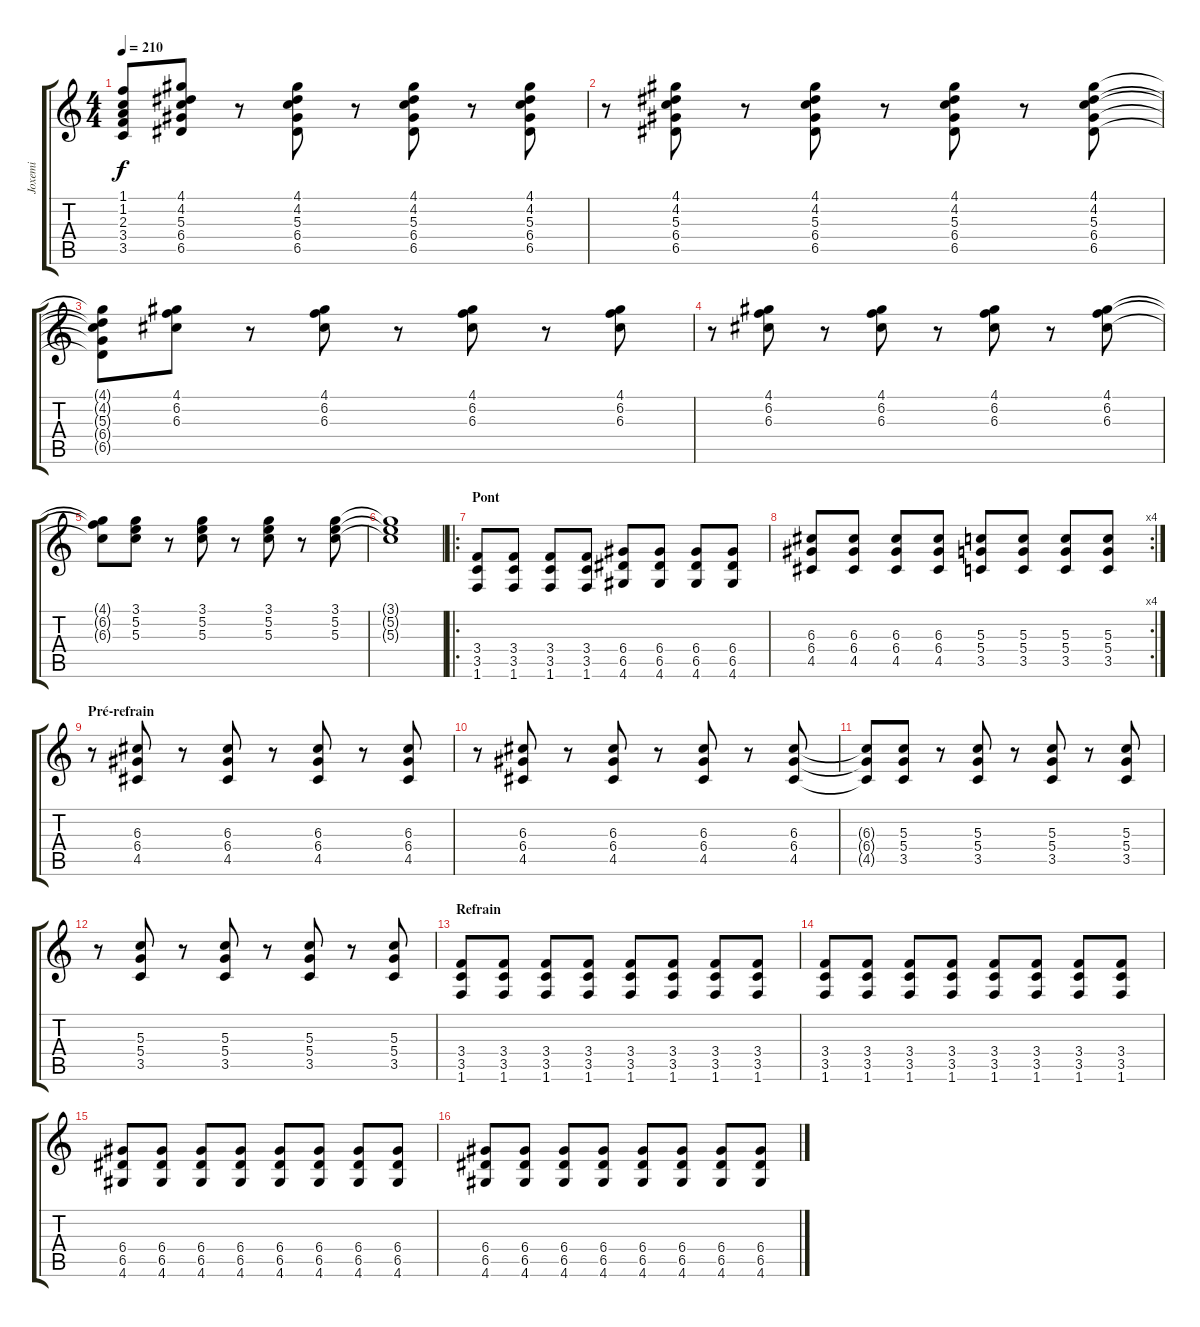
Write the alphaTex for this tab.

\track ("Joxemi" "Joxemi") {instrument distortionguitar}
\staff {score tabs}
\tuning (E4 B3 G3 D3 A2 E2) {hide}
\ts (4 4)
\tempo 210
\clef g2
\ks c
(1.1{t} 1.2{t} 2.3{t} 3.4{t} 3.5{t}).8{dy f} (4.1 4.2 5.3 6.4 6.5).8 r.8 (4.1 4.2 5.3 6.4 6.5).8 r.8 (4.1 4.2 5.3 6.4 6.5).8 r.8 (4.1 4.2 5.3 6.4 6.5).8 |
r.8 (4.1 4.2 5.3 6.4 6.5).8 r.8 (4.1 4.2 5.3 6.4 6.5).8 r.8 (4.1 4.2 5.3 6.4 6.5).8 r.8 (4.1 4.2 5.3 6.4 6.5).8 |
(4.1{t} 4.2{t} 5.3{t} 6.4{t} 6.5{t}).8 (4.1 6.2 6.3).8 r.8 (4.1 6.2 6.3).8 r.8 (4.1 6.2 6.3).8 r.8 (4.1 6.2 6.3).8 |
r.8 (4.1 6.2 6.3).8 r.8 (4.1 6.2 6.3).8 r.8 (4.1 6.2 6.3).8 r.8 (4.1 6.2 6.3).8 |
(4.1{t} 6.2{t} 6.3{t}).8 (3.1 5.2 5.3).8 r.8 (3.1 5.2 5.3).8 r.8 (3.1 5.2 5.3).8 r.8 (3.1 5.2 5.3).8 |
(3.1{t} 5.2{t} 5.3{t}).1 |
\ro
\section ("" "Pont")
(3.4 3.5 1.6).8{instrument distortionguitar} (3.4 3.5 1.6).8 (3.4 3.5 1.6).8 (3.4 3.5 1.6).8 (6.4 6.5 4.6).8 (6.4 6.5 4.6).8 (6.4 6.5 4.6).8 (6.4 6.5 4.6).8 |
\rc 4
(6.3 6.4 4.5).8 (6.3 6.4 4.5).8 (6.3 6.4 4.5).8 (6.3 6.4 4.5).8 (5.3 5.4 3.5).8 (5.3 5.4 3.5).8 (5.3 5.4 3.5).8 (5.3 5.4 3.5).8 |
\section ("" "Pré-refrain")
r.8{instrument overdrivenguitar} (6.3 6.4 4.5).8 r.8 (6.3 6.4 4.5).8 r.8 (6.3 6.4 4.5).8 r.8 (6.3 6.4 4.5).8 |
r.8 (6.3 6.4 4.5).8 r.8 (6.3 6.4 4.5).8 r.8 (6.3 6.4 4.5).8 r.8 (6.3 6.4 4.5).8 |
(6.3{t} 6.4{t} 4.5{t}).8 (5.3 5.4 3.5).8 r.8 (5.3 5.4 3.5).8 r.8 (5.3 5.4 3.5).8 r.8 (5.3 5.4 3.5).8 |
r.8 (5.3 5.4 3.5).8 r.8 (5.3 5.4 3.5).8 r.8 (5.3 5.4 3.5).8 r.8 (5.3 5.4 3.5).8 |
\section ("" "Refrain")
(3.4 3.5 1.6).8{volume 13 instrument distortionguitar} (3.4 3.5 1.6).8 (3.4 3.5 1.6).8 (3.4 3.5 1.6).8 (3.4 3.5 1.6).8 (3.4 3.5 1.6).8 (3.4 3.5 1.6).8 (3.4 3.5 1.6).8 |
(3.4 3.5 1.6).8 (3.4 3.5 1.6).8 (3.4 3.5 1.6).8 (3.4 3.5 1.6).8 (3.4 3.5 1.6).8 (3.4 3.5 1.6).8 (3.4 3.5 1.6).8 (3.4 3.5 1.6).8 |
(6.4 6.5 4.6).8 (6.4 6.5 4.6).8 (6.4 6.5 4.6).8 (6.4 6.5 4.6).8 (6.4 6.5 4.6).8 (6.4 6.5 4.6).8 (6.4 6.5 4.6).8 (6.4 6.5 4.6).8 |
(6.4 6.5 4.6).8 (6.4 6.5 4.6).8 (6.4 6.5 4.6).8 (6.4 6.5 4.6).8 (6.4 6.5 4.6).8 (6.4 6.5 4.6).8 (6.4 6.5 4.6).8 (6.4 6.5 4.6).8
